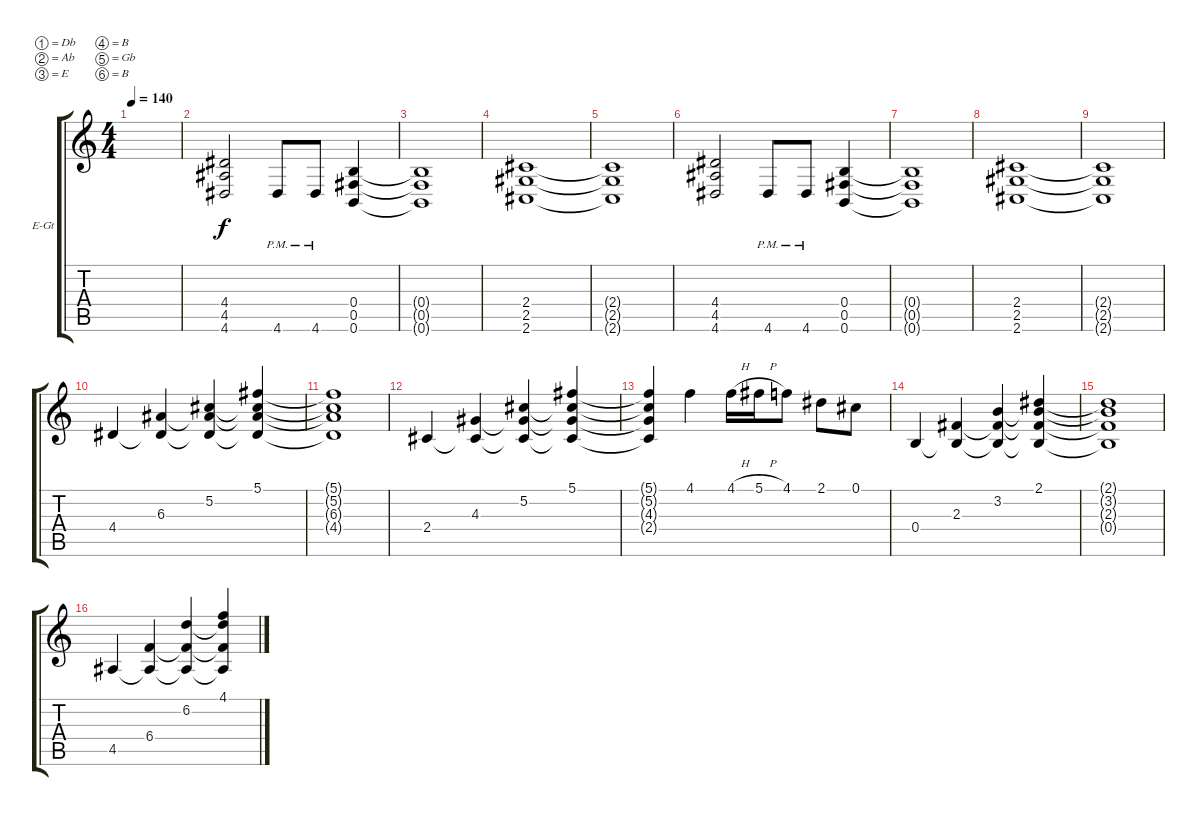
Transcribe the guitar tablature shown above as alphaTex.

\bracketExtendMode groupsimilarinstruments
\firstSystemTrackNameOrientation horizontal
\otherSystemsTrackNameOrientation horizontal
\track ("Rhythm" "E-Gt") {instrument distortionguitar}
\staff {score tabs}
\tuning (Db4 Ab3 E3 B2 Gb2 B1)
\ts (4 4)
\tempo 140
\clef g2
\ks c
|
(4.4 4.5 4.6).2 4.6{pm}.8 4.6{pm}.8 (0.6 0.5 0.4).4 |
(0.4{t} 0.5{t} 0.6{t}).1 |
(2.6 2.5 2.4).1 |
(2.4{t} 2.5{t} 2.6{t}).1 |
(4.4 4.5 4.6).2 4.6{pm}.8 4.6{pm}.8 (0.6 0.5 0.4).4 |
(0.4{t} 0.5{t} 0.6{t}).1 |
(2.6 2.5 2.4).1 |
(2.4{t} 2.5{t} 2.6{t}).1 |
4.4.4 (6.3 4.4{t}).4 (5.2 6.3{t} 4.4{t}).4 (5.1 5.2{t} 6.3{t} 4.4{t}).4 |
(5.1{t} 5.2{t} 6.3{t} 4.4{t}).1 |
2.4.4 (4.3 2.4{t}).4 (5.2 4.3{t} 2.4{t}).4 (5.1 5.2{t} 4.3{t} 2.4{t}).4 |
(5.1{t} 5.2{t} 4.3{t} 2.4{t}).4 4.1.4 4.1{h}.16 5.1{h}.16 4.1.8 2.1.8 0.1.8 |
0.4.4 (2.3 0.4{t}).4 (3.2 2.3{t} 0.4{t}).4 (2.1 3.2{t} 2.3{t} 0.4{t}).4 |
(2.1{t} 3.2{t} 2.3{t} 0.4{t}).1 |
4.5.4 (6.4 4.5{t}).4 (6.2 6.4{t} 4.5{t}).4 (4.1 6.2{t} 6.4{t} 4.5{t}).4
